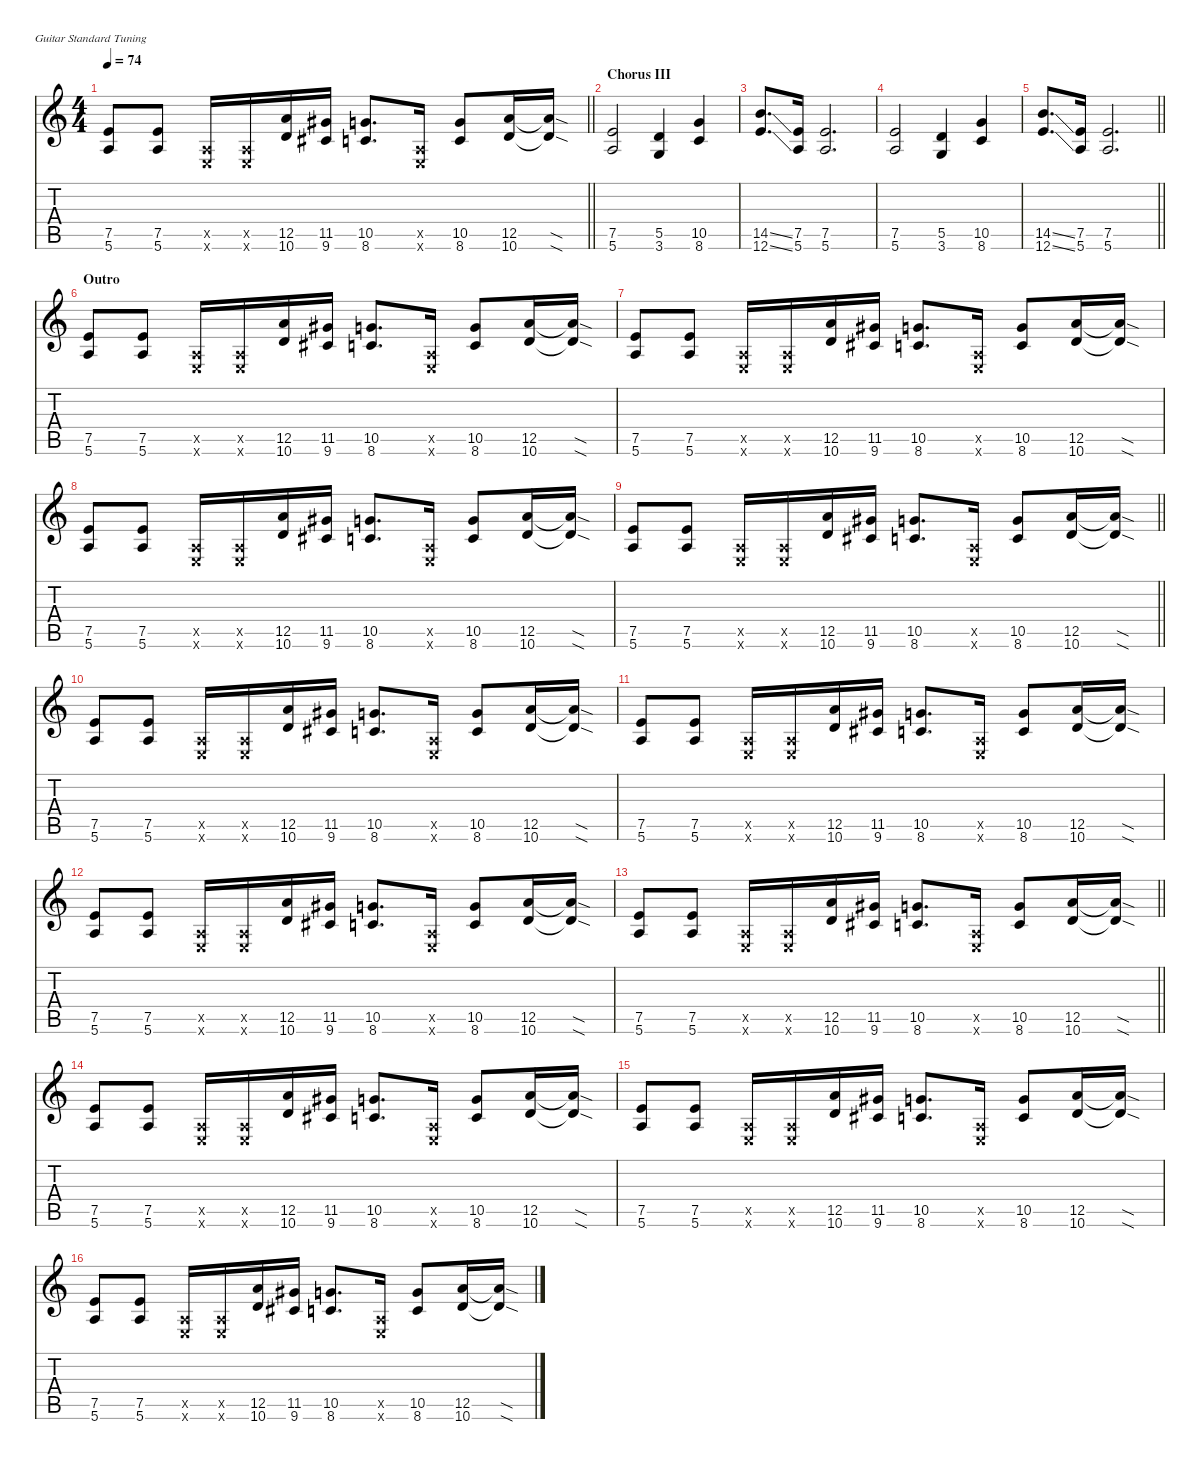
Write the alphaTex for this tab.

\defaultSystemsLayout 4
\hideDynamics
\bracketExtendMode nobrackets
\singleTrackTrackNamePolicy hidden
\multiTrackTrackNamePolicy hidden
\firstSystemTrackNameMode fullname
\firstSystemTrackNameOrientation horizontal
\otherSystemsTrackNameOrientation horizontal
\track ("Tony Iommi I" "dist.guit.") {instrument distortionguitar}
\staff {score tabs}
\tuning (E4 B3 G3 D3 A2 E2)
\ts (4 4)
\tempo 74
\clef g2
\barLineRight lightlight
\ks c
(7.5 5.6).8{dy f beam Up} (7.5 5.6).8{beam Up} (0.5{x} 0.6{x}).16{beam Up} (0.5{x} 0.6{x}).16{beam Up} (12.5 10.6).16{beam Up} (11.5{acc #} 9.6{acc #}).16{beam Up} (10.5 8.6).8{d beam Up} (0.5{x} 0.6{x}).16{beam Up} (10.5 8.6).8{beam Up} (12.5 10.6).16{beam Up} (12.5{sod t} 10.6{sod t}).16{beam Up} |
\section ("" "Chorus III")
(7.5 5.6).2{beam Up} (5.5 3.6).4{beam Up} (10.5 8.6).4{beam Up} |
(14.5{ss} 12.6{ss}).8{d beam Up} (7.5 5.6).16{beam Up} (7.5 5.6).2{d beam Up} |
(7.5 5.6).2{beam Up} (5.5 3.6).4{beam Up} (10.5 8.6).4{beam Up} |
\barLineRight lightlight
(14.5{ss} 12.6{ss}).8{d beam Up} (7.5 5.6).16{beam Up} (7.5 5.6).2{d beam Up} |
\section ("" "Outro")
(7.5 5.6).8{beam Up} (7.5 5.6).8{beam Up} (0.5{x} 0.6{x}).16{beam Up} (0.5{x} 0.6{x}).16{beam Up} (12.5 10.6).16{beam Up} (11.5{acc #} 9.6{acc #}).16{beam Up} (10.5 8.6).8{d beam Up} (0.5{x} 0.6{x}).16{beam Up} (10.5 8.6).8{beam Up} (12.5 10.6).16{beam Up} (12.5{sod t} 10.6{sod t}).16{beam Up} |
(7.5 5.6).8{beam Up} (7.5 5.6).8{beam Up} (0.5{x} 0.6{x}).16{beam Up} (0.5{x} 0.6{x}).16{beam Up} (12.5 10.6).16{beam Up} (11.5{acc #} 9.6{acc #}).16{beam Up} (10.5 8.6).8{d beam Up} (0.5{x} 0.6{x}).16{beam Up} (10.5 8.6).8{beam Up} (12.5 10.6).16{beam Up} (12.5{sod t} 10.6{sod t}).16{beam Up} |
(7.5 5.6).8{beam Up} (7.5 5.6).8{beam Up} (0.5{x} 0.6{x}).16{beam Up} (0.5{x} 0.6{x}).16{beam Up} (12.5 10.6).16{beam Up} (11.5{acc #} 9.6{acc #}).16{beam Up} (10.5 8.6).8{d beam Up} (0.5{x} 0.6{x}).16{beam Up} (10.5 8.6).8{beam Up} (12.5 10.6).16{beam Up} (12.5{sod t} 10.6{sod t}).16{beam Up} |
\barLineRight lightlight
(7.5 5.6).8{beam Up} (7.5 5.6).8{beam Up} (0.5{x} 0.6{x}).16{beam Up} (0.5{x} 0.6{x}).16{beam Up} (12.5 10.6).16{beam Up} (11.5{acc #} 9.6{acc #}).16{beam Up} (10.5 8.6).8{d beam Up} (0.5{x} 0.6{x}).16{beam Up} (10.5 8.6).8{beam Up} (12.5 10.6).16{beam Up} (12.5{sod t} 10.6{sod t}).16{beam Up} |
(7.5 5.6).8{beam Up} (7.5 5.6).8{beam Up} (0.5{x} 0.6{x}).16{beam Up} (0.5{x} 0.6{x}).16{beam Up} (12.5 10.6).16{beam Up} (11.5{acc #} 9.6{acc #}).16{beam Up} (10.5 8.6).8{d beam Up} (0.5{x} 0.6{x}).16{beam Up} (10.5 8.6).8{beam Up} (12.5 10.6).16{beam Up} (12.5{sod t} 10.6{sod t}).16{beam Up} |
(7.5 5.6).8{beam Up} (7.5 5.6).8{beam Up} (0.5{x} 0.6{x}).16{beam Up} (0.5{x} 0.6{x}).16{beam Up} (12.5 10.6).16{beam Up} (11.5{acc #} 9.6{acc #}).16{beam Up} (10.5 8.6).8{d beam Up} (0.5{x} 0.6{x}).16{beam Up} (10.5 8.6).8{beam Up} (12.5 10.6).16{beam Up} (12.5{sod t} 10.6{sod t}).16{beam Up} |
(7.5 5.6).8{beam Up} (7.5 5.6).8{beam Up} (0.5{x} 0.6{x}).16{beam Up} (0.5{x} 0.6{x}).16{beam Up} (12.5 10.6).16{beam Up} (11.5{acc #} 9.6{acc #}).16{beam Up} (10.5 8.6).8{d beam Up} (0.5{x} 0.6{x}).16{beam Up} (10.5 8.6).8{beam Up} (12.5 10.6).16{beam Up} (12.5{sod t} 10.6{sod t}).16{beam Up} |
\barLineRight lightlight
(7.5 5.6).8{beam Up} (7.5 5.6).8{beam Up} (0.5{x} 0.6{x}).16{beam Up} (0.5{x} 0.6{x}).16{beam Up} (12.5 10.6).16{beam Up} (11.5{acc #} 9.6{acc #}).16{beam Up} (10.5 8.6).8{d beam Up} (0.5{x} 0.6{x}).16{beam Up} (10.5 8.6).8{beam Up} (12.5 10.6).16{beam Up} (12.5{sod t} 10.6{sod t}).16{beam Up} |
(7.5 5.6).8{beam Up} (7.5 5.6).8{beam Up} (0.5{x} 0.6{x}).16{beam Up} (0.5{x} 0.6{x}).16{beam Up} (12.5 10.6).16{beam Up} (11.5{acc #} 9.6{acc #}).16{beam Up} (10.5 8.6).8{d beam Up} (0.5{x} 0.6{x}).16{beam Up} (10.5 8.6).8{beam Up} (12.5 10.6).16{beam Up} (12.5{sod t} 10.6{sod t}).16{beam Up} |
(7.5 5.6).8{beam Up} (7.5 5.6).8{beam Up} (0.5{x} 0.6{x}).16{beam Up} (0.5{x} 0.6{x}).16{beam Up} (12.5 10.6).16{beam Up} (11.5{acc #} 9.6{acc #}).16{beam Up} (10.5 8.6).8{d beam Up} (0.5{x} 0.6{x}).16{beam Up} (10.5 8.6).8{beam Up} (12.5 10.6).16{beam Up} (12.5{sod t} 10.6{sod t}).16{beam Up} |
(7.5 5.6).8{beam Up} (7.5 5.6).8{beam Up} (0.5{x} 0.6{x}).16{beam Up} (0.5{x} 0.6{x}).16{beam Up} (12.5 10.6).16{beam Up} (11.5{acc #} 9.6{acc #}).16{beam Up} (10.5 8.6).8{d beam Up} (0.5{x} 0.6{x}).16{beam Up} (10.5 8.6).8{beam Up} (12.5 10.6).16{beam Up} (12.5{sod t} 10.6{sod t}).16{beam Up}
